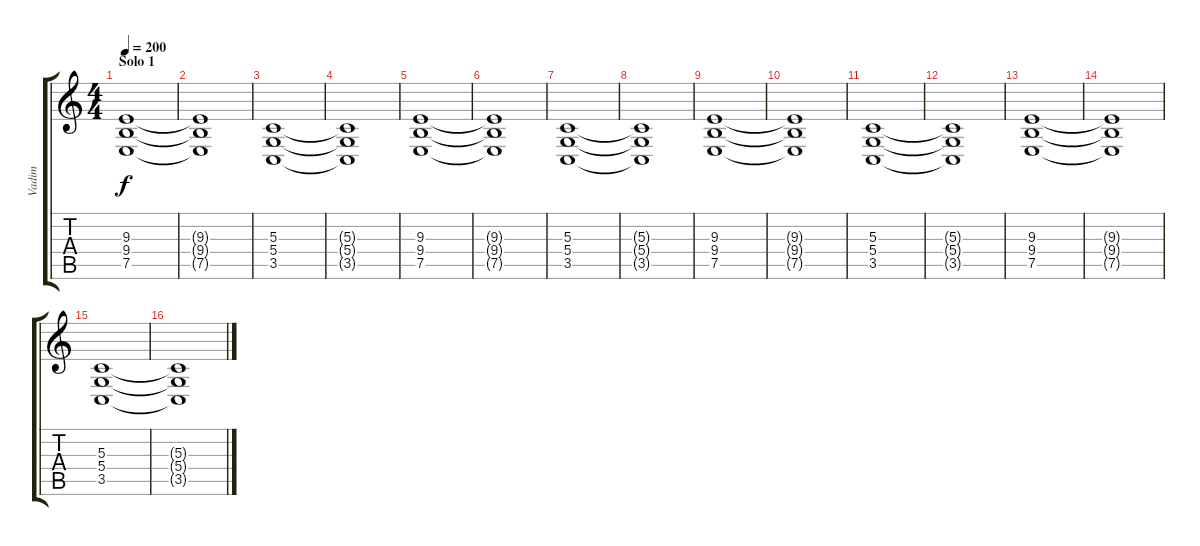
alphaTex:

\track ("Vadim" "Vadim") {instrument stringensemble1}
\staff {score tabs}
\tuning (E4 B3 G3 D3 A2 E2) {hide}
\ts (4 4)
\section ("" "Solo 1")
\tempo 200
\clef g2
\ks c
(9.3 9.4 7.5).1{dy f instrument stringensemble1} |
(9.3{t} 9.4{t} 7.5{t}).1 |
(5.3 5.4 3.5).1 |
(5.3{t} 5.4{t} 3.5{t}).1 |
(9.3 9.4 7.5).1{instrument stringensemble1} |
(9.3{t} 9.4{t} 7.5{t}).1 |
(5.3 5.4 3.5).1 |
(5.3{t} 5.4{t} 3.5{t}).1 |
(9.3 9.4 7.5).1{instrument stringensemble1} |
(9.3{t} 9.4{t} 7.5{t}).1 |
(5.3 5.4 3.5).1 |
(5.3{t} 5.4{t} 3.5{t}).1 |
(9.3 9.4 7.5).1{instrument stringensemble1} |
(9.3{t} 9.4{t} 7.5{t}).1 |
(5.3 5.4 3.5).1 |
(5.3{t} 5.4{t} 3.5{t}).1
